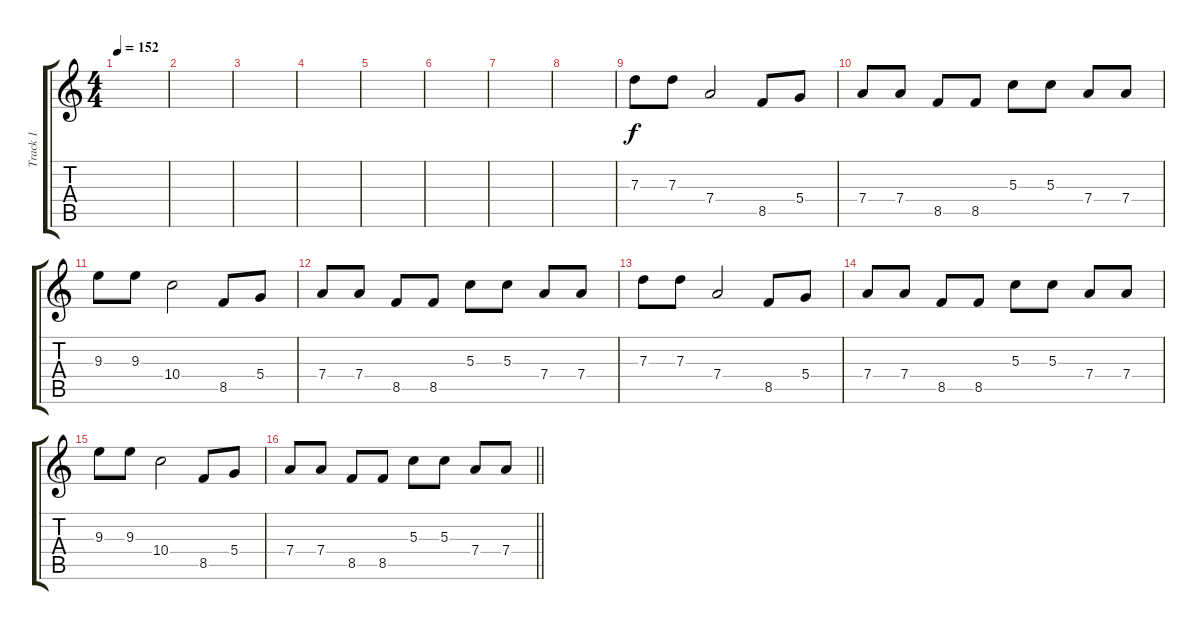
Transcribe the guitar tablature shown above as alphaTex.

\track ("Track 1" "Track 1") {instrument distortionguitar}
\staff {score tabs}
\tuning (E4 B3 G3 D3 A2 D2) {hide}
\ts (4 4)
\tempo 152
\clef g2
\ks c
|
|
|
|
|
|
|
|
7.3.8 7.3.8 7.4.2 8.5.8 5.4.8 |
7.4.8 7.4.8 8.5.8 8.5.8 5.3.8 5.3.8 7.4.8 7.4.8 |
9.3.8 9.3.8 10.4.2 8.5.8 5.4.8 |
7.4.8 7.4.8 8.5.8 8.5.8 5.3.8 5.3.8 7.4.8 7.4.8 |
7.3.8 7.3.8 7.4.2 8.5.8 5.4.8 |
7.4.8 7.4.8 8.5.8 8.5.8 5.3.8 5.3.8 7.4.8 7.4.8 |
9.3.8 9.3.8 10.4.2 8.5.8 5.4.8 |
\barLineRight lightlight
7.4.8 7.4.8 8.5.8 8.5.8 5.3.8 5.3.8 7.4.8 7.4.8
